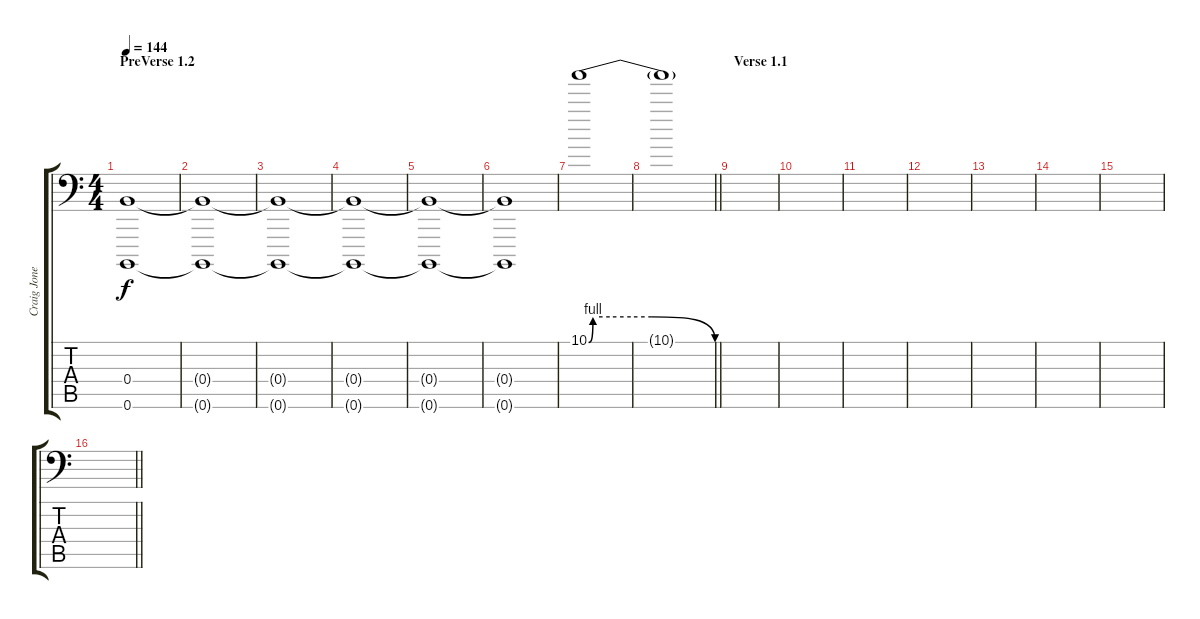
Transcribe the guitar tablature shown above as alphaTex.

\track ("Craig Jones" "Craig Jone") {instrument lead2sawtooth}
\staff {score tabs}
\tuning (Db6 Ab3 E3 B2 Gb2 B0) {hide}
\ts (4 4)
\section ("" "PreVerse 1.2")
\tempo 144
\clef f4
\ks c
(0.4{t} 0.6{t}).1{dy f} |
(0.4{t} 0.6{t}).1 |
(0.4{t} 0.6{t}).1 |
(0.4{t} 0.6{t}).1 |
(0.4{t} 0.6{t}).1 |
(0.4{t} 0.6{t}).1 |
10.1{be (custom 0 0 2 4 10 4 20 4 30 4 60 0)}.1{volume 13 instrument lead2sawtooth} |
\barLineRight lightlight
10.1{t}.1 |
\section ("" "Verse 1.1")
|
|
|
|
|
|
|
\barLineRight lightlight
